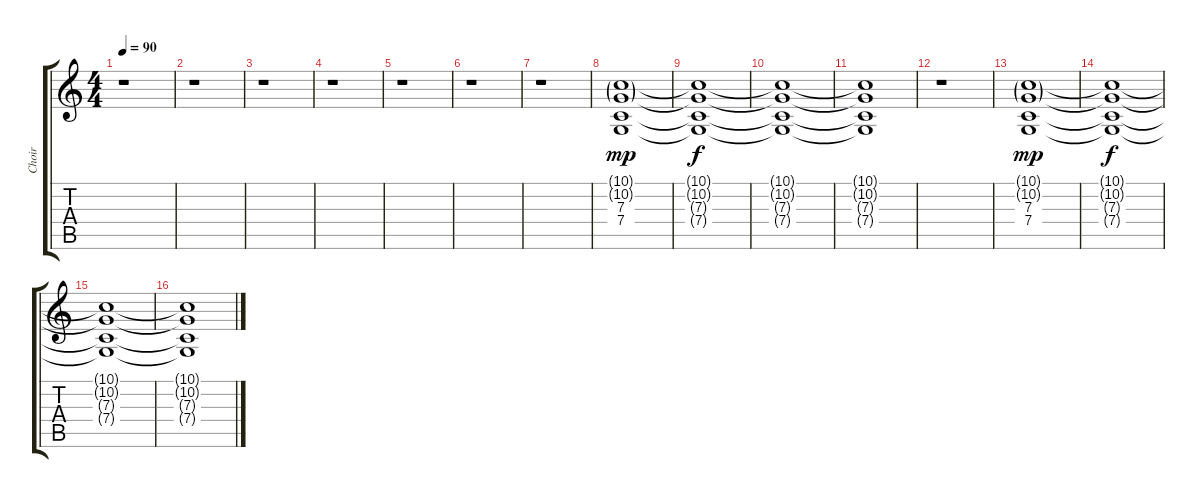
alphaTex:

\track ("Choir" "Choir") {instrument choiraahs}
\staff {score tabs}
\tuning (D4 A3 F3 C3 G2 D2) {hide}
\ts (4 4)
\tempo 90
\clef g2
\ks c
r.1{dy f} |
r.1 |
r.1 |
r.1 |
r.1 |
r.1 |
r.1 |
(10.1{g} 10.2{g} 7.3 7.4).1{dy mp} |
(10.1{t} 10.2{t} 7.3{t} 7.4{t}).1{dy f} |
(10.1{t} 10.2{t} 7.3{t} 7.4{t}).1 |
(10.1{t} 10.2{t} 7.3{t} 7.4{t}).1 |
r.1 |
(10.1{g} 10.2{g} 7.3 7.4).1{dy mp} |
(10.1{t} 10.2{t} 7.3{t} 7.4{t}).1{dy f} |
(10.1{t} 10.2{t} 7.3{t} 7.4{t}).1 |
(10.1{t} 10.2{t} 7.3{t} 7.4{t}).1
